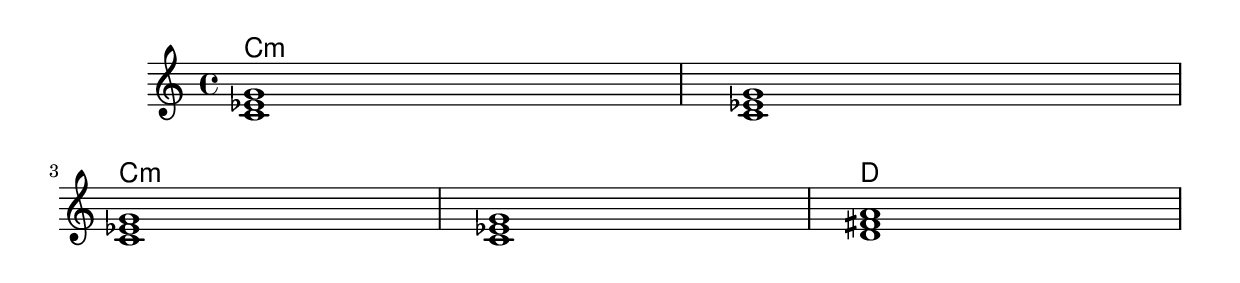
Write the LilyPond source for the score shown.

%% Do not edit this file; it is automatically
%% generated from LSR http://lsr.dsi.unimi.it
%% This file is in the public domain.
\version "2.13.31"

\header {
  lsrtags = "chords"

%% Translation of GIT committish: 0b55335aeca1de539bf1125b717e0c21bb6fa31b
  texidoces = "
Se pueden imprimir los acordes exclusivamente al comienzo de las
líneas y cuando cambia el acorde.

"
  doctitlees = "Imprimir los acordes cuando se produce un cambio"


%% Translation of GIT committish: 0a868be38a775ecb1ef935b079000cebbc64de40
  texidocde = "
Akkordsymbole können so eingestellt werden, dass sie nur zu Beginn der Zeile
und bei Akkordwechseln angezeigt werden.

"
  doctitlede = "Akkordsymbole bei Wechsel anzeigen"

  texidoc = "
Chord names can be displayed only at the start of lines and when the
chord changes.

"
  doctitle = "Showing chords at changes"
} % begin verbatim

harmonies = \chordmode {
  c1:m c:m \break c:m c:m d
}
<<
  \new ChordNames {
    \set chordChanges = ##t
    \harmonies
  }
  \new Staff {
    \relative c' { \harmonies }
  }
>>

